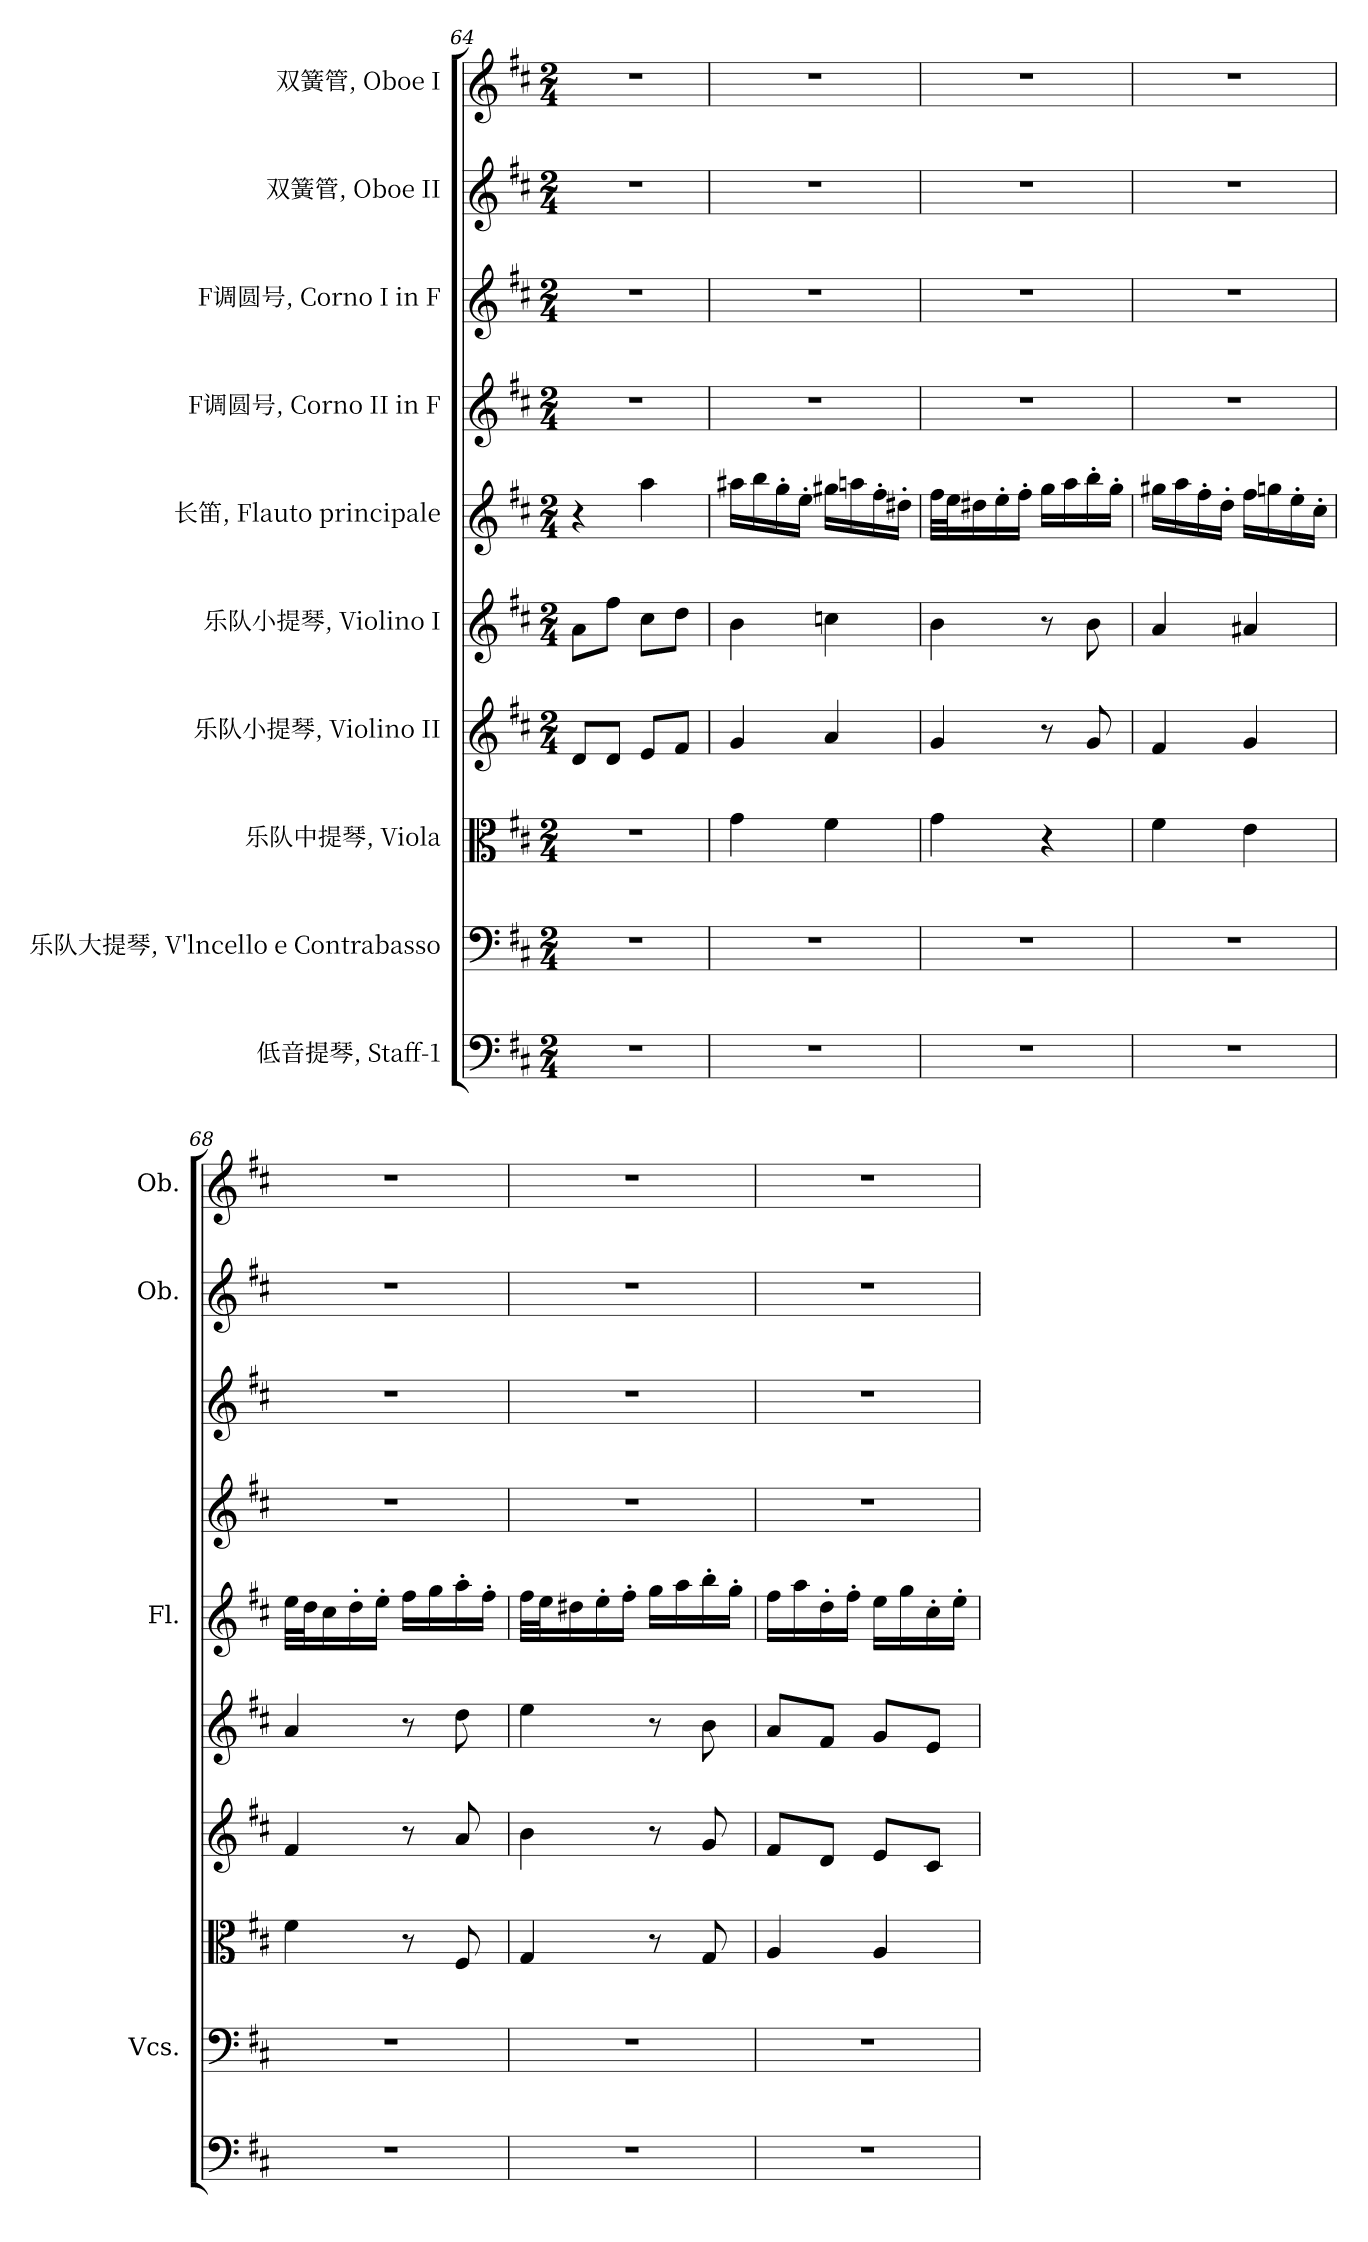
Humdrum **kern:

**kern	**kern	**kern	**kern	**kern	**kern	**kern	**kern	**kern	**kern
*part10	*part9	*part8	*part7	*part6	*part5	*part4	*part3	*part2	*part1
*staff10	*staff9	*staff8	*staff7	*staff6	*staff5	*staff4	*staff3	*staff2	*staff1
*I"低音提琴, Staff-1	*I"乐队大提琴, V'lncello e Contrabasso	*I"乐队中提琴, Viola	*I"乐队小提琴, Violino II	*I"乐队小提琴, Violino I	*I"长笛, Flauto principale	*I"F调圆号, Corno II in F	*I"F调圆号, Corno I in F	*I"双簧管, Oboe II	*I"双簧管, Oboe I
*	*I'Vcs.	*	*	*	*I'Fl.	*	*	*I'Ob.	*I'Ob.
!!LO:PB:g=z
*clefF4	*clefF4	*clefC3	*clefG2	*clefG2	*clefG2	*clefG2	*clefG2	*clefG2	*clefG2
*ITrd7c12	*	*	*	*	*	*ITrd4c7	*ITrd4c7	*	*
*k[f#c#]	*k[f#c#]	*k[f#c#]	*k[f#c#]	*k[f#c#]	*k[f#c#]	*k[f#]	*k[f#]	*k[f#c#]	*k[f#c#]
*M2/4	*M2/4	*M2/4	*M2/4	*M2/4	*M2/4	*M2/4	*M2/4	*M2/4	*M2/4
=64	=64	=64	=64	=64	=64	=64	=64	=64	=64
2r	2r	2r	8d/L	8a\L	4r	2r	2r	2r	2r
.	.	.	8d/J	8ff#\J	.	.	.	.	.
.	.	.	8e/L	8cc#\L	4aa\	.	.	.	.
.	.	.	8f#/J	8dd\J	.	.	.	.	.
=65	=65	=65	=65	=65	=65	=65	=65	=65	=65
2r	2r	4g\	4g/	4b\	16aa#X\LL	2r	2r	2r	2r
.	.	.	.	.	16bb\	.	.	.	.
.	.	.	.	.	16gg'\	.	.	.	.
.	.	.	.	.	16ee'\JJ	.	.	.	.
.	.	4f#\	4a/	4ccn\	16gg#X\LL	.	.	.	.
.	.	.	.	.	16aan\	.	.	.	.
.	.	.	.	.	16ff#'\	.	.	.	.
.	.	.	.	.	16dd#X'\JJ	.	.	.	.
=66	=66	=66	=66	=66	=66	=66	=66	=66	=66
2r	2r	4g\	4g/	4b\	32ff#\LLL	2r	2r	2r	2r
.	.	.	.	.	32ee\J	.	.	.	.
.	.	.	.	.	16dd#X\	.	.	.	.
.	.	.	.	.	16ee'\	.	.	.	.
.	.	.	.	.	16ff#'\JJ	.	.	.	.
.	.	4r	8r	8r	16gg\LL	.	.	.	.
.	.	.	.	.	16aa\	.	.	.	.
.	.	.	8g/	8b\	16bb'\	.	.	.	.
.	.	.	.	.	16gg'\JJ	.	.	.	.
=67	=67	=67	=67	=67	=67	=67	=67	=67	=67
2r	2r	4f#\	4f#/	4a/	16gg#X\LL	2r	2r	2r	2r
.	.	.	.	.	16aa\	.	.	.	.
.	.	.	.	.	16ff#'\	.	.	.	.
.	.	.	.	.	16dd'\JJ	.	.	.	.
.	.	4e\	4g/	4a#X/	16ff#\LL	.	.	.	.
.	.	.	.	.	16ggn\	.	.	.	.
.	.	.	.	.	16ee'\	.	.	.	.
.	.	.	.	.	16cc#'\JJ	.	.	.	.
!!LO:PB:g=z
=68	=68	=68	=68	=68	=68	=68	=68	=68	=68
2r	2r	4f#\	4f#/	4a/	32ee\LLL	2r	2r	2r	2r
.	.	.	.	.	32dd\J	.	.	.	.
.	.	.	.	.	16cc#\	.	.	.	.
.	.	.	.	.	16dd'\	.	.	.	.
.	.	.	.	.	16ee'\JJ	.	.	.	.
.	.	8r	8r	8r	16ff#\LL	.	.	.	.
.	.	.	.	.	16gg\	.	.	.	.
.	.	8F#/	8a/	8dd\	16aa'\	.	.	.	.
.	.	.	.	.	16ff#'\JJ	.	.	.	.
=69	=69	=69	=69	=69	=69	=69	=69	=69	=69
2r	2r	4G/	4b\	4ee\	32ff#\LLL	2r	2r	2r	2r
.	.	.	.	.	32ee\J	.	.	.	.
.	.	.	.	.	16dd#X\	.	.	.	.
.	.	.	.	.	16ee'\	.	.	.	.
.	.	.	.	.	16ff#'\JJ	.	.	.	.
.	.	8r	8r	8r	16gg\LL	.	.	.	.
.	.	.	.	.	16aa\	.	.	.	.
.	.	8G/	8g/	8b\	16bb'\	.	.	.	.
.	.	.	.	.	16gg'\JJ	.	.	.	.
=70	=70	=70	=70	=70	=70	=70	=70	=70	=70
2r	2r	4A/	8f#/L	8a/L	16ff#\LL	2r	2r	2r	2r
.	.	.	.	.	16aa\	.	.	.	.
.	.	.	8d/J	8f#/J	16dd'\	.	.	.	.
.	.	.	.	.	16ff#'\JJ	.	.	.	.
.	.	4A/	8e/L	8g/L	16ee\LL	.	.	.	.
.	.	.	.	.	16gg\	.	.	.	.
.	.	.	8c#/J	8e/J	16cc#'\	.	.	.	.
.	.	.	.	.	16ee'\JJ	.	.	.	.
=	=	=	=	=	=	=	=	=	=
*-	*-	*-	*-	*-	*-	*-	*-	*-	*-
